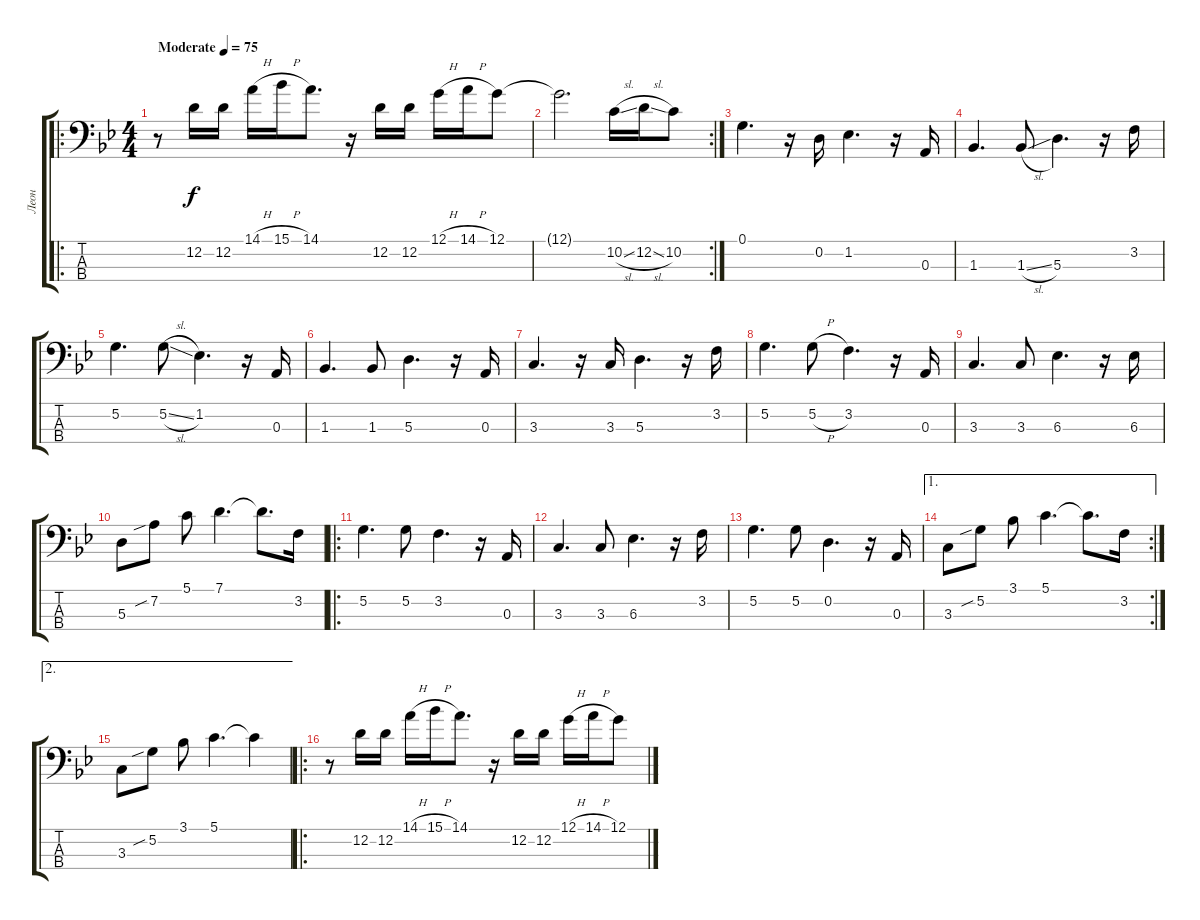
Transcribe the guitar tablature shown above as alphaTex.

\track ("Леон" "Леон") {instrument electricbassfinger}
\staff {score tabs}
\tuning (G2 D2 A1 E1) {hide}
\ro
\ts (4 4)
\tempo (75 "Moderate")
\clef f4
\ks gminor
r.8{dy f instrument electricbassfinger} 12.2.16 12.2.16 14.1{h}.16 15.1{h}.16 14.1.8{d} r.16 12.2.16 12.2.16 12.1{h}.16 14.1{h}.16 12.1.8 |
\rc 2
12.1{t}.2{d} 10.2{sl}.16 12.2{sl}.16 10.2.8 |
0.1.4{d} r.16 0.2.16 1.2.4{d} r.16 0.3.16 |
1.3.4{d} 1.3{sl}.8 5.3.4{d} r.16 3.2.16 |
5.2.4{d} 5.2{sl}.8 1.2.4{d} r.16 0.3.16 |
1.3.4{d} 1.3.8 5.3.4{d} r.16 0.3.16 |
3.3.4{d} r.16 3.3.16 5.3.4{d} r.16 3.2.16 |
5.2.4{d} 5.2{h}.8 3.2.4{d} r.16 0.3.16 |
3.3.4{d} 3.3.8 6.3.4{d} r.16 6.3.16 |
5.3.8 7.2{sib}.8 5.1.8 7.1.4{d} 7.1{t}.8{d} 3.2.16 |
\ro
5.2.4{d} 5.2.8 3.2.4{d} r.16 0.3.16 |
3.3.4{d} 3.3.8 6.3.4{d} r.16 3.2.16 |
5.2.4{d} 5.2.8 0.2.4{d} r.16 0.3.16 |
\ae 1
\rc 2
3.3.8 5.2{sib}.8 3.1.8 5.1.4{d} 5.1{t}.8{d} 3.2.16 |
\ae 2
3.3.8 5.2{sib}.8 3.1.8 5.1.4{d} 5.1{t}.4 |
\ro
r.8 12.2.16 12.2.16 14.1{h}.16 15.1{h}.16 14.1.8{d} r.16 12.2.16 12.2.16 12.1{h}.16 14.1{h}.16 12.1.8
